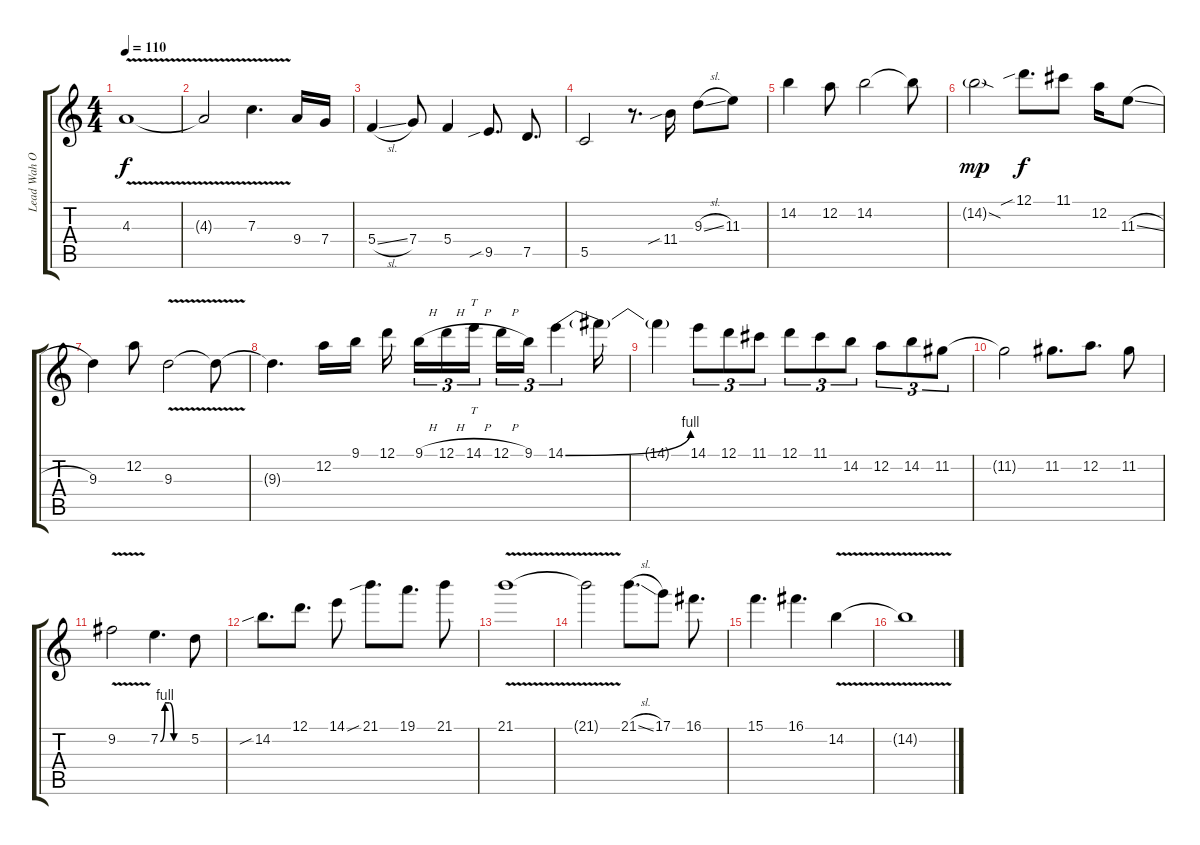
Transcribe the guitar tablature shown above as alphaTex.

\track ("Lead Wah Only" "Lead Wah O") {instrument overdrivenguitar}
\staff {score tabs}
\tuning (D4 A3 F3 C3 G2 D2) {hide}
\ts (4 4)
\tempo 110
\clef g2
\ks c
4.3{v}.1{dy f} |
4.3{t}.2 7.3{v}.4{d} 9.4.16 7.4.16 |
5.4{sl}.4 7.4.8 5.4.4 9.5{sib}.8{d} 7.5.8{d} |
5.5.2 r.8{d} 11.4{sib}.16 9.3{sl}.8 11.3.8 |
14.2.4 12.2.8 14.2.2 14.2{t}.8 |
14.2{sod g}.2{dy mp} 12.1{sib}.8{d dy f} 11.1.8 12.2.16 11.3{sl}.8 |
9.3.4 12.2.8 9.3{v}.2 9.3{t}.8 |
9.3{t}.4{d} 12.2.16 9.1.16 12.1.16{beam splitsecondary} 9.1{h}.16{tu (3 2)} 12.1{h}.16{tu (3 2)} 14.1{h}.16{tt tu (3 2) beam splitsecondary} 12.1{h}.16{tu (3 2)} 9.1.16{tu (3 2)} 14.1{be (bend 0 0 60 4)}.4{tu (3 2)} 14.1{t}.16 |
14.1{t}.4 14.1.8{tu (3 2)} 12.1.8{tu (3 2)} 11.1.8{tu (3 2)} 12.1.8{tu (3 2)} 11.1.8{tu (3 2)} 14.2.8{tu (3 2)} 12.2.8{tu (3 2)} 14.2.8{tu (3 2)} 11.2.8{tu (3 2)} |
11.2{t}.2 11.2.8{d} 12.2.8{d} 11.2.8 |
9.2{v}.2 7.2{be (custom 0 0 10 4 20 4 30 0 60 0)}.4{d} 5.2.8 |
14.2{sib}.8{d} 12.1.8{d} 14.1.8 21.1{sib}.8{d} 19.1.8{d} 21.1.8 |
21.1{v}.1 |
21.1{t}.2 21.1{sl}.8{d} 17.1.8 16.1.8{d} |
15.1.4{d} 16.1.4{d} 14.2{v}.4 |
14.2{t}.1
